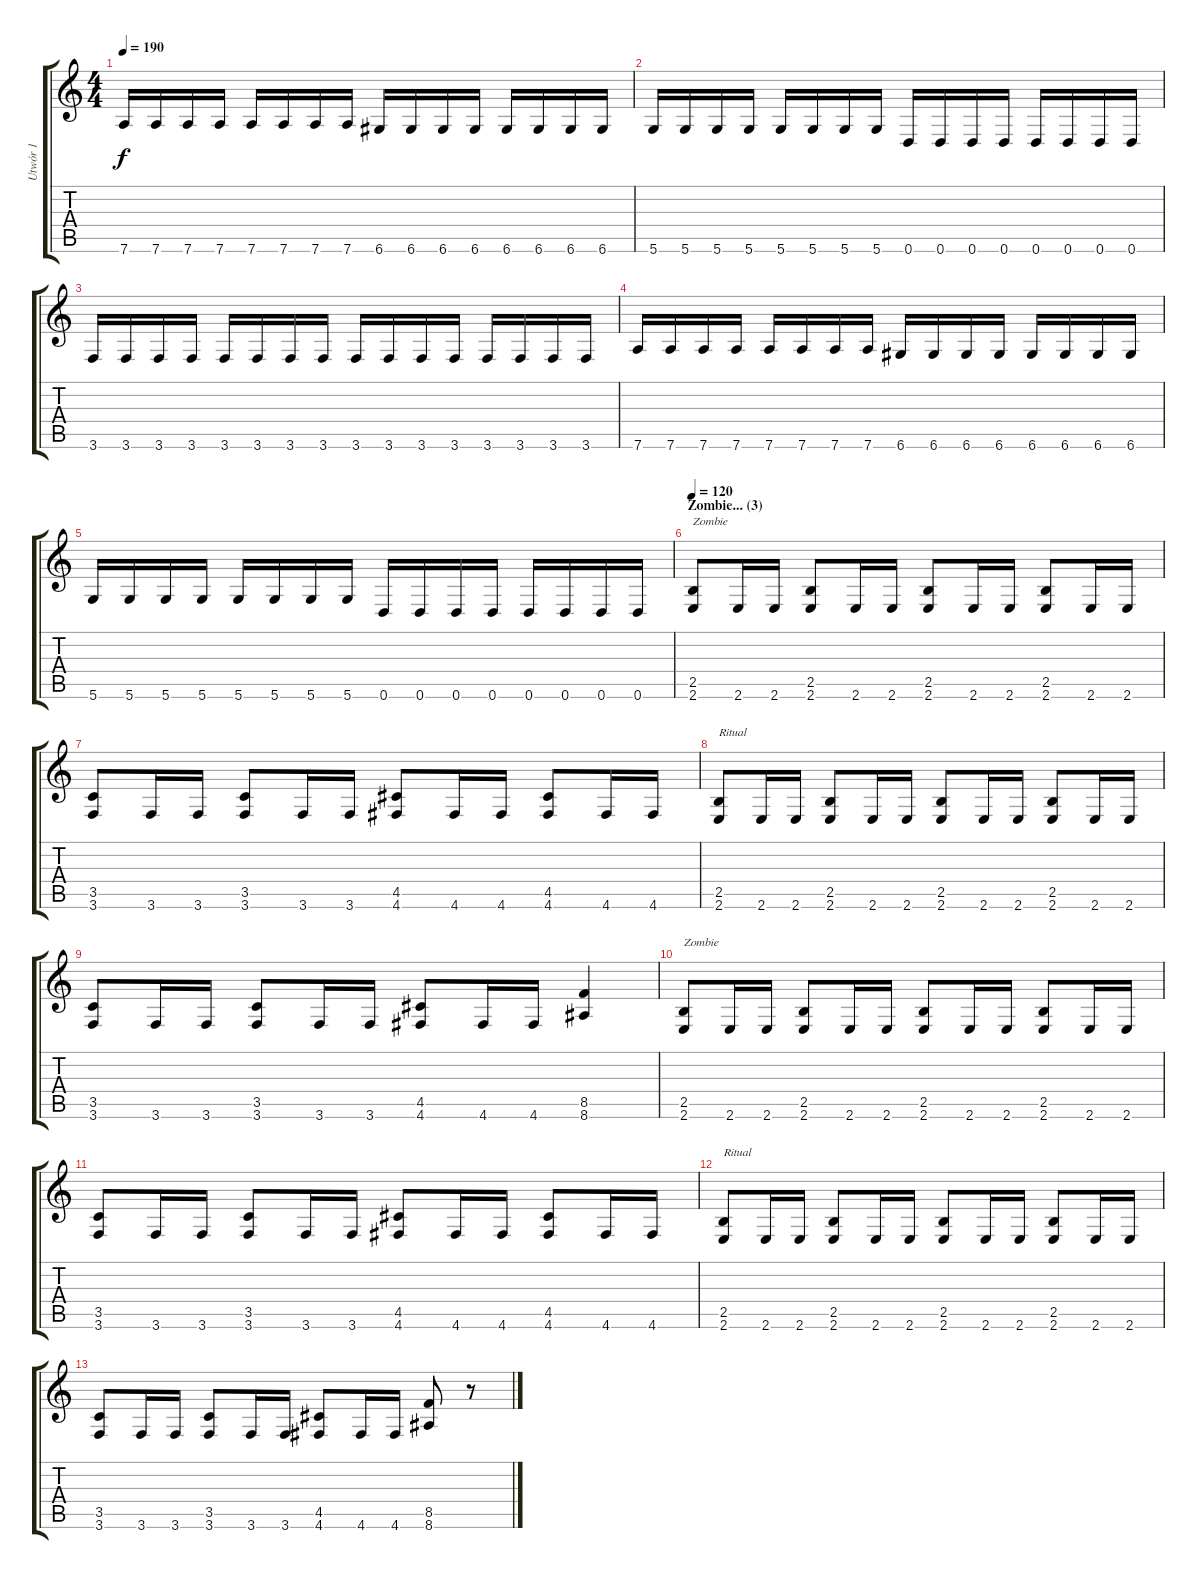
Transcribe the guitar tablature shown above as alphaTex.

\track ("Utwór 1" "Utwór 1") {instrument distortionguitar}
\staff {score tabs}
\tuning (E4 B3 G3 D3 A2 D2) {hide}
\ts (4 4)
\tempo 190
\clef g2
\ks c
7.6.16{dy f} 7.6.16 7.6.16 7.6.16 7.6.16 7.6.16 7.6.16 7.6.16 6.6.16 6.6.16 6.6.16 6.6.16 6.6.16 6.6.16 6.6.16 6.6.16 |
5.6.16 5.6.16 5.6.16 5.6.16 5.6.16 5.6.16 5.6.16 5.6.16 0.6.16 0.6.16 0.6.16 0.6.16 0.6.16 0.6.16 0.6.16 0.6.16 |
3.6.16 3.6.16 3.6.16 3.6.16 3.6.16 3.6.16 3.6.16 3.6.16 3.6.16 3.6.16 3.6.16 3.6.16 3.6.16 3.6.16 3.6.16 3.6.16 |
7.6.16 7.6.16 7.6.16 7.6.16 7.6.16 7.6.16 7.6.16 7.6.16 6.6.16 6.6.16 6.6.16 6.6.16 6.6.16 6.6.16 6.6.16 6.6.16 |
5.6.16 5.6.16 5.6.16 5.6.16 5.6.16 5.6.16 5.6.16 5.6.16 0.6.16 0.6.16 0.6.16 0.6.16 0.6.16 0.6.16 0.6.16 0.6.16 |
\section ("" "Zombie... (3)")
\tempo 120
(2.5 2.6).8{txt "Zombie"} 2.6.16 2.6.16 (2.5 2.6).8 2.6.16 2.6.16 (2.5 2.6).8 2.6.16 2.6.16 (2.5 2.6).8 2.6.16 2.6.16 |
(3.5 3.6).8 3.6.16 3.6.16 (3.5 3.6).8 3.6.16 3.6.16 (4.5 4.6).8 4.6.16 4.6.16 (4.5 4.6).8 4.6.16 4.6.16 |
(2.5 2.6).8{txt "Ritual"} 2.6.16 2.6.16 (2.5 2.6).8 2.6.16 2.6.16 (2.5 2.6).8 2.6.16 2.6.16 (2.5 2.6).8 2.6.16 2.6.16 |
(3.5 3.6).8 3.6.16 3.6.16 (3.5 3.6).8 3.6.16 3.6.16 (4.5 4.6).8 4.6.16 4.6.16 (8.5 8.6).4 |
(2.5 2.6).8{txt "Zombie"} 2.6.16 2.6.16 (2.5 2.6).8 2.6.16 2.6.16 (2.5 2.6).8 2.6.16 2.6.16 (2.5 2.6).8 2.6.16 2.6.16 |
(3.5 3.6).8 3.6.16 3.6.16 (3.5 3.6).8 3.6.16 3.6.16 (4.5 4.6).8 4.6.16 4.6.16 (4.5 4.6).8 4.6.16 4.6.16 |
(2.5 2.6).8{txt "Ritual"} 2.6.16 2.6.16 (2.5 2.6).8 2.6.16 2.6.16 (2.5 2.6).8 2.6.16 2.6.16 (2.5 2.6).8 2.6.16 2.6.16 |
(3.5 3.6).8 3.6.16 3.6.16 (3.5 3.6).8 3.6.16 3.6.16 (4.5 4.6).8 4.6.16 4.6.16 (8.5 8.6).8 r.8
